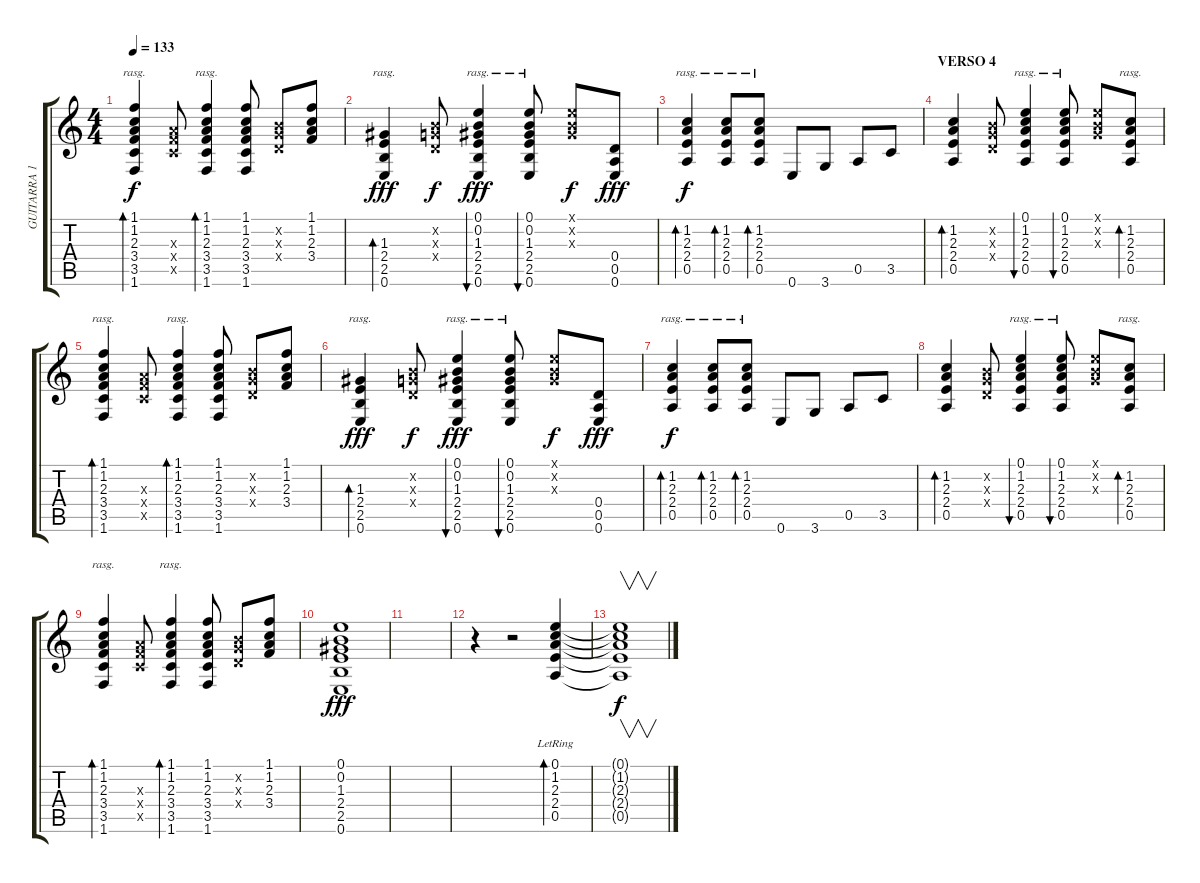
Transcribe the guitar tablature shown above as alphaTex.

\track ("GUITARRA 1" "GUITARRA 1") {instrument acousticguitarsteel}
\staff {score tabs}
\tuning (E4 B3 G3 D3 A2 E2) {hide}
\ts (4 4)
\tempo 133
\clef g2
\ks c
(1.1 1.2 2.3 3.4 3.5 1.6).4{bd 120 rasg ii dy f} (2.3{x} 3.4{x} 3.5{x}).8 (1.1 1.2 2.3 3.4 3.5 1.6).4{bd 120 rasg ii} (1.1 1.2 2.3 3.4 3.5 1.6).8 (0.2{x} 0.3{x} 0.4{x}).8 (1.1 1.2 2.3 3.4).8 |
(1.3 2.4 2.5 0.6).4{bd 120 rasg ii dy fff} (0.2{x} 0.3{x} 0.4{x}).8{dy f} (0.1 0.2 1.3 2.4 2.5 0.6).4{bu 120 rasg ii dy fff} (0.1 0.2 1.3 2.4 2.5 0.6).8{bu 120 rasg ii} (0.1{x} 0.2{x} 1.3{x}).8{dy f} (0.4 0.5 0.6).8{dy fff} |
(1.2 2.3 2.4 0.5).4{bd 120 rasg ii dy f} (1.2 2.3 2.4 0.5).8{bd 120 rasg ii} (1.2 2.3 2.4 0.5).8{bd 120 rasg ii} 0.6.8 3.6.8 0.5.8 3.5.8 |
\section ("" "VERSO 4")
(1.2 2.3 2.4 0.5).4{bd 60} (0.2{x} 0.3{x} 0.4{x}).8 (0.1 1.2 2.3 2.4 0.5).4{bu 120 rasg ii} (0.1 1.2 2.3 2.4 0.5).8{bu 120 rasg ii} (0.1{x} 0.2{x} 0.3{x}).8 (1.2 2.3 2.4 0.5).8{bd 120 rasg ii} |
(1.1 1.2 2.3 3.4 3.5 1.6).4{bd 120 rasg ii} (2.3{x} 3.4{x} 3.5{x}).8 (1.1 1.2 2.3 3.4 3.5 1.6).4{bd 120 rasg ii} (1.1 1.2 2.3 3.4 3.5 1.6).8 (0.2{x} 0.3{x} 0.4{x}).8 (1.1 1.2 2.3 3.4).8 |
(1.3 2.4 2.5 0.6).4{bd 120 rasg ii dy fff} (0.2{x} 0.3{x} 0.4{x}).8{dy f} (0.1 0.2 1.3 2.4 2.5 0.6).4{bu 120 rasg ii dy fff} (0.1 0.2 1.3 2.4 2.5 0.6).8{bu 120 rasg ii} (0.1{x} 0.2{x} 1.3{x}).8{dy f} (0.4 0.5 0.6).8{dy fff} |
(1.2 2.3 2.4 0.5).4{bd 120 rasg ii dy f} (1.2 2.3 2.4 0.5).8{bd 120 rasg ii} (1.2 2.3 2.4 0.5).8{bd 120 rasg ii} 0.6.8 3.6.8 0.5.8 3.5.8 |
(1.2 2.3 2.4 0.5).4{bd 60} (0.2{x} 0.3{x} 0.4{x}).8 (0.1 1.2 2.3 2.4 0.5).4{bu 120 rasg ii} (0.1 1.2 2.3 2.4 0.5).8{bu 120 rasg ii} (0.1{x} 0.2{x} 0.3{x}).8 (1.2 2.3 2.4 0.5).8{bd 120 rasg ii} |
(1.1 1.2 2.3 3.4 3.5 1.6).4{bd 120 rasg ii} (2.3{x} 3.4{x} 3.5{x}).8 (1.1 1.2 2.3 3.4 3.5 1.6).4{bd 120 rasg ii} (1.1 1.2 2.3 3.4 3.5 1.6).8 (0.2{x} 0.3{x} 0.4{x}).8 (1.1 1.2 2.3 3.4).8 |
(0.1 0.2 1.3 2.4 2.5 0.6).1{dy fff} |
|
r.4 r.2 (0.1{lr} 1.2{lr} 2.3{lr} 2.4{lr} 0.5{lr}).4{bd 480} |
(0.1{t} 1.2{t} 2.3{t} 2.4{t} 0.5{t}).1{v dy f}
